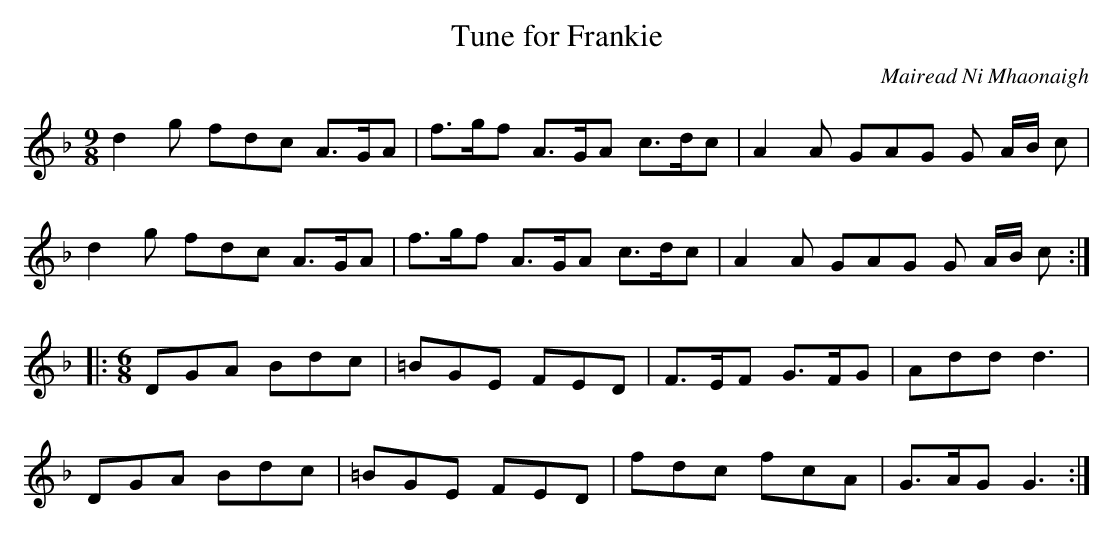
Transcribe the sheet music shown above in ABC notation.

X:1
T:Tune for Frankie
C:Mairead Ni Mhaonaigh
L:1/8
M:9/8
K:Dmin
d2g fdc A>GA | f>gf A>GA c>dc | A2A GAG G A/B/ c |
d2g fdc A>GA | f>gf A>GA c>dc | A2A GAG G A/B/ c ::
M:6/8
DGA Bdc | =BGE FED | F>EF G>FG | Add d3|
DGA Bdc | =BGE FED | fdc fcA | G>AG G3 :|
